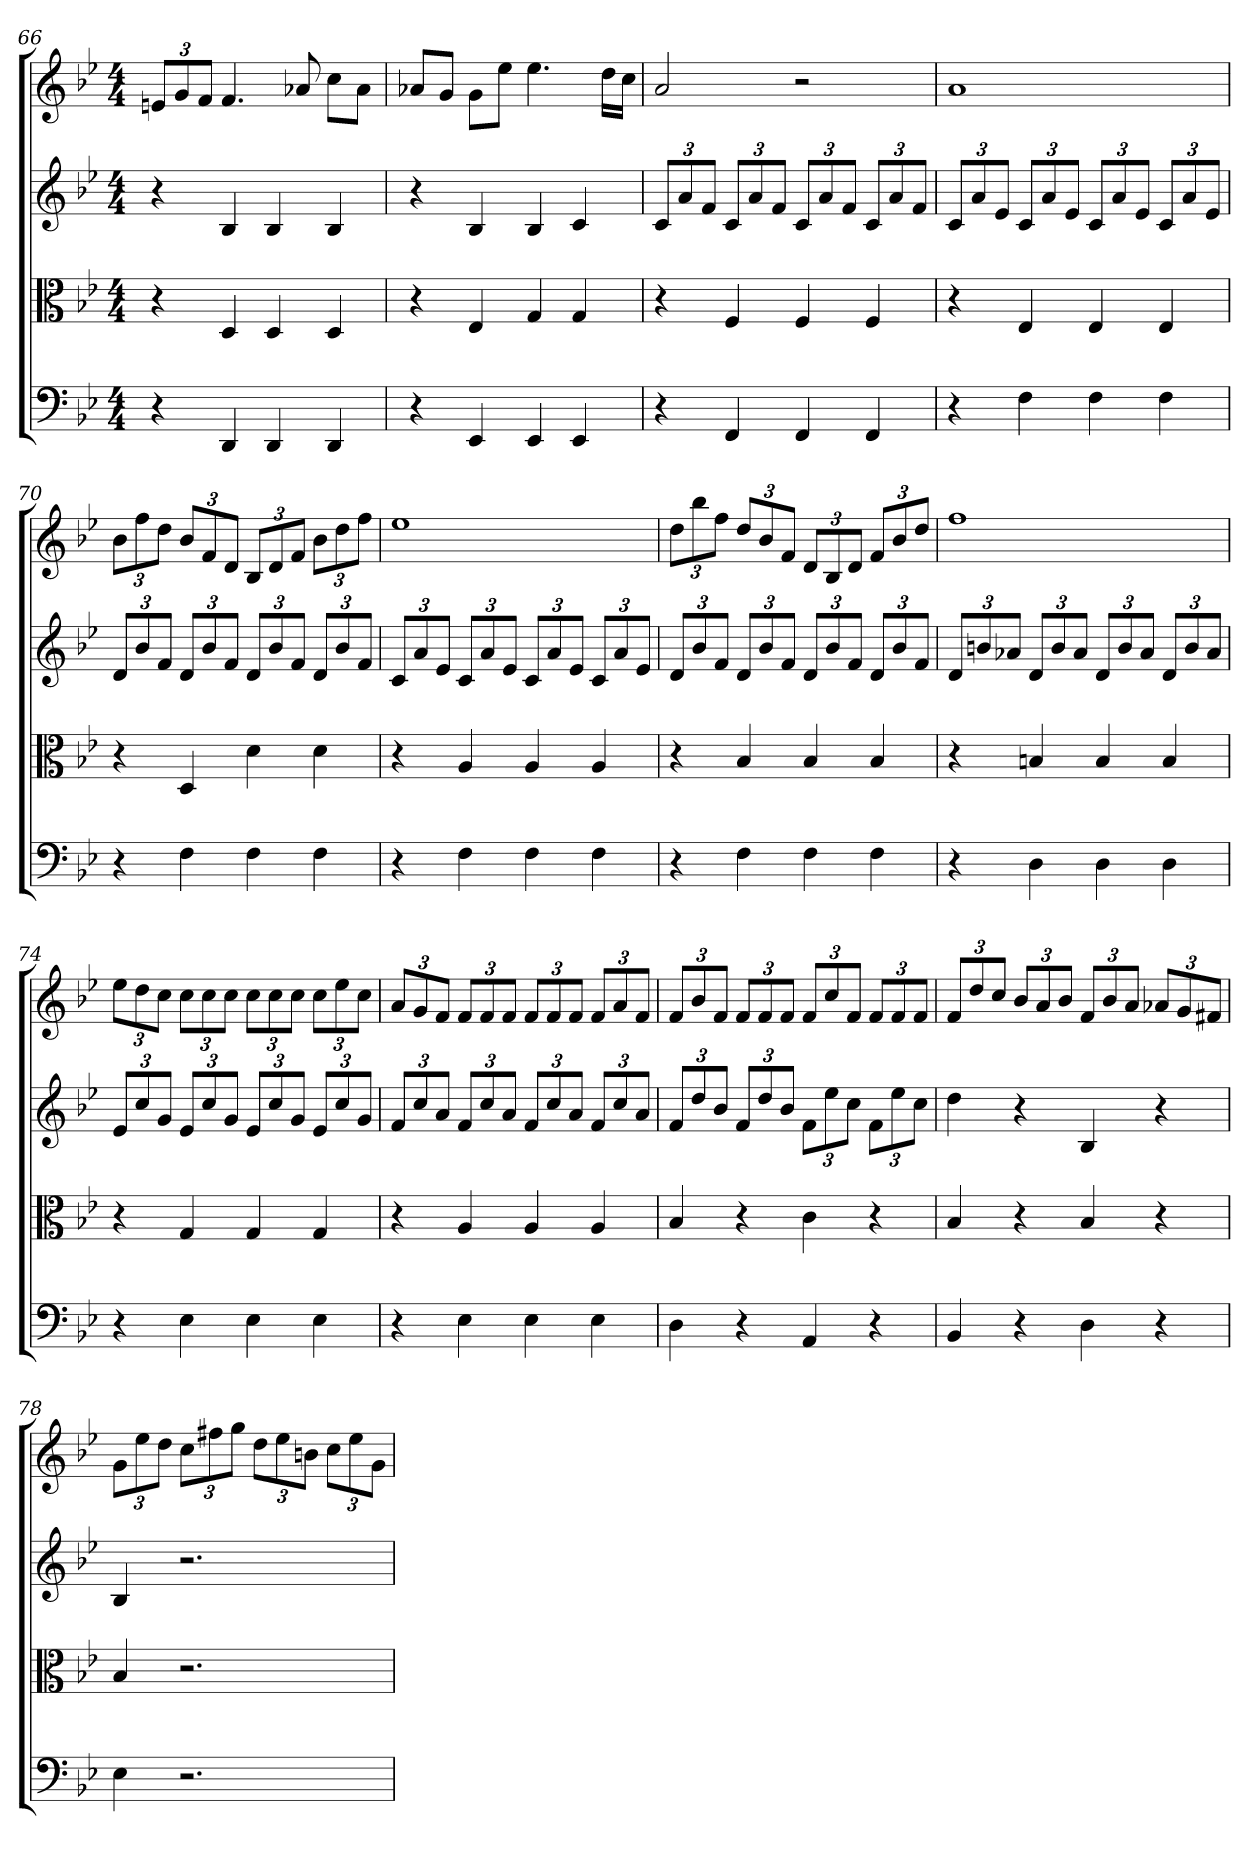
**kern	**kern	**kern	**kern
*part4	*part3	*part2	*part1
*staff4	*staff3	*staff2	*staff1
*clefF4	*clefC3	*	*
*k[b-e-]	*k[b-e-]	*k[b-e-]	*k[b-e-]
*B-:	*B-:	*B-:	*B-:
*M4/4	*M4/4	*M4/4	*M4/4
=66	=66	=66	=66
4r	4r	4r	12enL
.	.	.	12g
.	.	.	12fJ
4DD	4D	4B-	4.f
4DD	4D	4B-	.
.	.	.	8a-X
4DD	4D	4B-	8ccL
.	.	.	8a-J
=67	=67	=67	=67
4r	4r	4r	8a-XL
.	.	.	8gJ
4EE-	4E-	4B-	8gL
.	.	.	8ee-J
4EE-	4G	4B-	4.ee-
4EE-	4G	4c	.
.	.	.	16ddLL
.	.	.	16ccJJ
=68	=68	=68	=68
4r	4r	12cL	2a
.	.	12a	.
.	.	12fJ	.
4FF	4F	12cL	.
.	.	12a	.
.	.	12fJ	.
4FF	4F	12cL	2r
.	.	12a	.
.	.	12fJ	.
4FF	4F	12cL	.
.	.	12a	.
.	.	12fJ	.
=69	=69	=69	=69
4r	4r	12cL	1a
.	.	12a	.
.	.	12e-J	.
4F	4E-	12cL	.
.	.	12a	.
.	.	12e-J	.
4F	4E-	12cL	.
.	.	12a	.
.	.	12e-J	.
4F	4E-	12cL	.
.	.	12a	.
.	.	12e-J	.
=70	=70	=70	=70
4r	4r	12dL	12b-L
.	.	12b-	12ff
.	.	12fJ	12ddJ
4F	4D	12dL	12b-L
.	.	12b-	12f
.	.	12fJ	12dJ
4F	4d	12dL	12B-L
.	.	12b-	12d
.	.	12fJ	12fJ
4F	4d	12dL	12b-L
.	.	12b-	12dd
.	.	12fJ	12ffJ
=71	=71	=71	=71
4r	4r	12cL	1ee-
.	.	12a	.
.	.	12e-J	.
4F	4A	12cL	.
.	.	12a	.
.	.	12e-J	.
4F	4A	12cL	.
.	.	12a	.
.	.	12e-J	.
4F	4A	12cL	.
.	.	12a	.
.	.	12e-J	.
=72	=72	=72	=72
4r	4r	12dL	12ddL
.	.	12b-	12bb-
.	.	12fJ	12ffJ
4F	4B-	12dL	12ddL
.	.	12b-	12b-
.	.	12fJ	12fJ
4F	4B-	12dL	12dL
.	.	12b-	12B-
.	.	12fJ	12dJ
4F	4B-	12dL	12fL
.	.	12b-	12b-
.	.	12fJ	12ddJ
=73	=73	=73	=73
4r	4r	12dL	1ff
.	.	12bn	.
.	.	12a-XJ	.
4D	4Bn	12dL	.
.	.	12b	.
.	.	12a-J	.
4D	4B	12dL	.
.	.	12b	.
.	.	12a-J	.
4D	4B	12dL	.
.	.	12b	.
.	.	12a-J	.
=74	=74	=74	=74
4r	4r	12e-L	12ee-L
.	.	12cc	12dd
.	.	12gJ	12ccJ
4E-	4G	12e-L	12ccL
.	.	12cc	12cc
.	.	12gJ	12ccJ
4E-	4G	12e-L	12ccL
.	.	12cc	12cc
.	.	12gJ	12ccJ
4E-	4G	12e-L	12ccL
.	.	12cc	12ee-
.	.	12gJ	12ccJ
=75	=75	=75	=75
4r	4r	12fL	12aL
.	.	12cc	12g
.	.	12aJ	12fJ
4E-	4A	12fL	12fL
.	.	12cc	12f
.	.	12aJ	12fJ
4E-	4A	12fL	12fL
.	.	12cc	12f
.	.	12aJ	12fJ
4E-	4A	12fL	12fL
.	.	12cc	12a
.	.	12aJ	12fJ
=76	=76	=76	=76
4D	4B-	12fL	12fL
.	.	12dd	12b-
.	.	12b-J	12fJ
4r	4r	12fL	12fL
.	.	12dd	12f
.	.	12b-J	12fJ
4AA	4c	12fL	12fL
.	.	12ee-	12cc
.	.	12ccJ	12fJ
4r	4r	12fL	12fL
.	.	12ee-	12f
.	.	12ccJ	12fJ
=77	=77	=77	=77
4BB-	4B-	4dd	12fL
.	.	.	12dd
.	.	.	12ccJ
4r	4r	4r	12b-L
.	.	.	12a
.	.	.	12b-J
4D	4B-	4B-	12fL
.	.	.	12b-
.	.	.	12aJ
4r	4r	4r	12a-XL
.	.	.	12g
.	.	.	12f#XJ
=78	=78	=78	=78
4E-	4B-	4B-	12gL
.	.	.	12ee-
.	.	.	12ddJ
2.r	2.r	2.r	12ccL
.	.	.	12ff#X
.	.	.	12ggJ
.	.	.	12ddL
.	.	.	12ee-
.	.	.	12bnJ
.	.	.	12ccL
.	.	.	12ee-
.	.	.	12gJ
=	=	=	=
*-	*-	*-	*-
